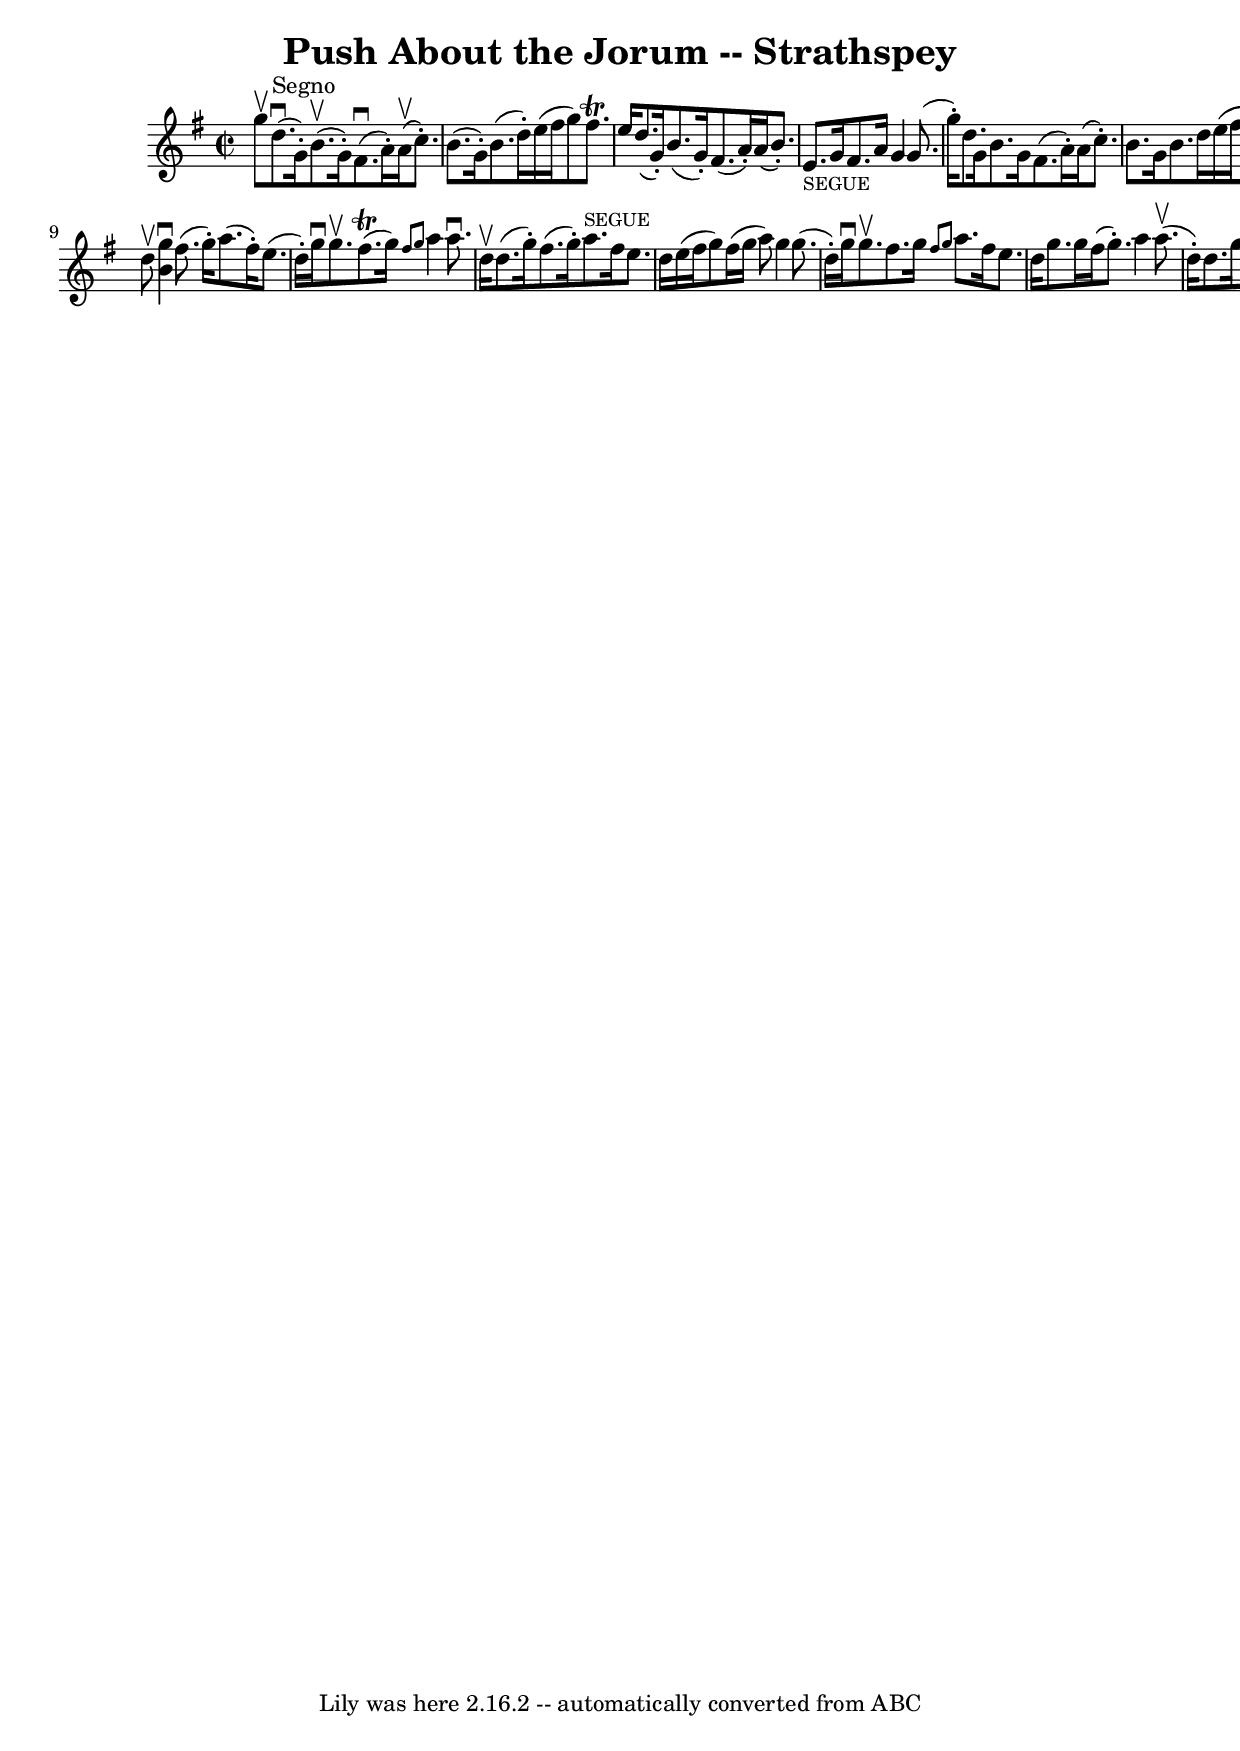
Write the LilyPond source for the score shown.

\version "2.16.2"
\include "Mammoth.ily"
\header {
  %% book = "Ryan's Mammoth Collection"
  crossRefNumber = "1"
  footnotes = "\\\\161 958"
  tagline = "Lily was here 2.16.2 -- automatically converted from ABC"
  title = "Push About the Jorum -- Strathspey"

}
voicedefault =  {


  \override Staff.TimeSignature #'style = #'C
  \time 2/2 
  \key g \major
  g''8^\upbow   |
  d''8.^"Segno"^\downbow(
  g'16-.) b'8.^\upbow(g'16-.) fis'8.^\downbow(a'16-.)   
  a'16^\upbow(c''8.-.)   |
  b'8. (g'16-.) b'8. (d''16-.) e''16 (fis''16 g''8) fis''8.^\trill e''16    |
  
  d''8. (g'16-.) b'8. (g'16-.) fis'8. (a'16-.) a'16 (
  b'8.-.)   |
  e'8._\segue g'16 fis'8. a'16 g'4 g'8. 
  (g''16-.)   |
  d''8. g'16 b'8. g'16 fis'8. (a'16-.) a'16 (c''8.-.)   |
  b'8. g'16 b'8. d''16    
  e''16 (fis''16 g''8) fis''8. (^\trill e''16)   |
  
  d''8. g'16 b'8. g'16 fis'8. (a'16-.) a'16 (b'8.-.)   
  |
  e'8. g'16 fis'8. a'16 g'4 g'8    \bar "|." d''8^\upbow |
  << b'4^\downbow g''4   >> fis''8. (g''16-.)   
  a''8. (fis''16-.) e''8. (d''16-.)   |
  g''16^\downbow   
  g''8.^\upbow fis''8. (^\trill g''16) \grace { fis''8 g''8  
					      }   
  a''4 a''8.^\downbow d''16^\upbow   |
  d''8. (g''16-.)   
  fis''8. (g''16-.) a''8.^\segue fis''16 e''8. d''16    
  |
  e''16 (fis''16 g''8) fis''16 (g''16 a''8) g''4 
  g''8. (d''16-.)   |
  g''16^\downbow g''8.^\upbow   
  fis''8. g''16  \grace { fis''8 g''8  
			} a''8. fis''16 e''8.    
  d''16    |
  g''8. g''16 fis''16 (g''8.-.) a''4 a''8.^\upbow(d''16-.)   |
  d''8. g''16 fis''8. g''16    
  a''8. fis''16 e''8. d''16    |
  e''8. (g''16-.)   
  fis''8. (a''16-.) g''8. (b''16-.) e''8. (g''16-.)   

}

\score{
  <<

    \context Staff="default"
    {
      \voicedefault 
      
    }

  >>
  \layout {
    
  }
  \midi {
  }

}
